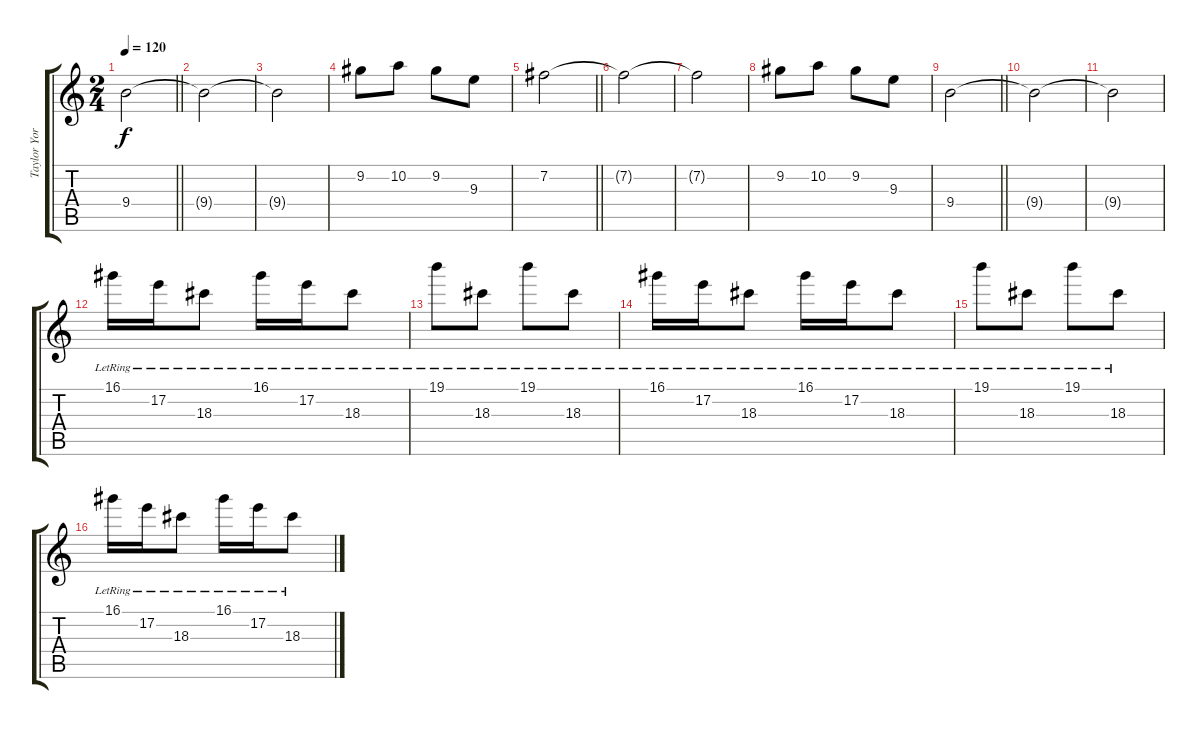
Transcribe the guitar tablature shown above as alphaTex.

\track ("Taylor York" "Taylor Yor") {instrument electricguitarjazz}
\staff {score tabs}
\tuning (E4 B3 G3 D3 A2 E2) {hide}
\ts (2 4)
\tempo 120
\clef g2
\barLineRight lightlight
\ks c
9.4.2{dy f} |
9.4{t}.2 |
9.4{t}.2 |
9.2.8 10.2.8 9.2.8 9.3.8 |
\barLineRight lightlight
7.2.2 |
7.2{t}.2 |
7.2{t}.2 |
9.2.8 10.2.8 9.2.8 9.3.8 |
\barLineRight lightlight
9.4.2 |
9.4{t}.2 |
9.4{t}.2 |
16.1{lr}.16 17.2{lr}.16 18.3{lr}.8 16.1{lr}.16 17.2{lr}.16 18.3{lr}.8 |
19.1{lr}.8 18.3{lr}.8 19.1{lr}.8 18.3{lr}.8 |
16.1{lr}.16 17.2{lr}.16 18.3{lr}.8 16.1{lr}.16 17.2{lr}.16 18.3{lr}.8 |
19.1{lr}.8 18.3{lr}.8 19.1{lr}.8 18.3{lr}.8 |
16.1{lr}.16 17.2{lr}.16 18.3{lr}.8 16.1{lr}.16 17.2{lr}.16 18.3{lr}.8
